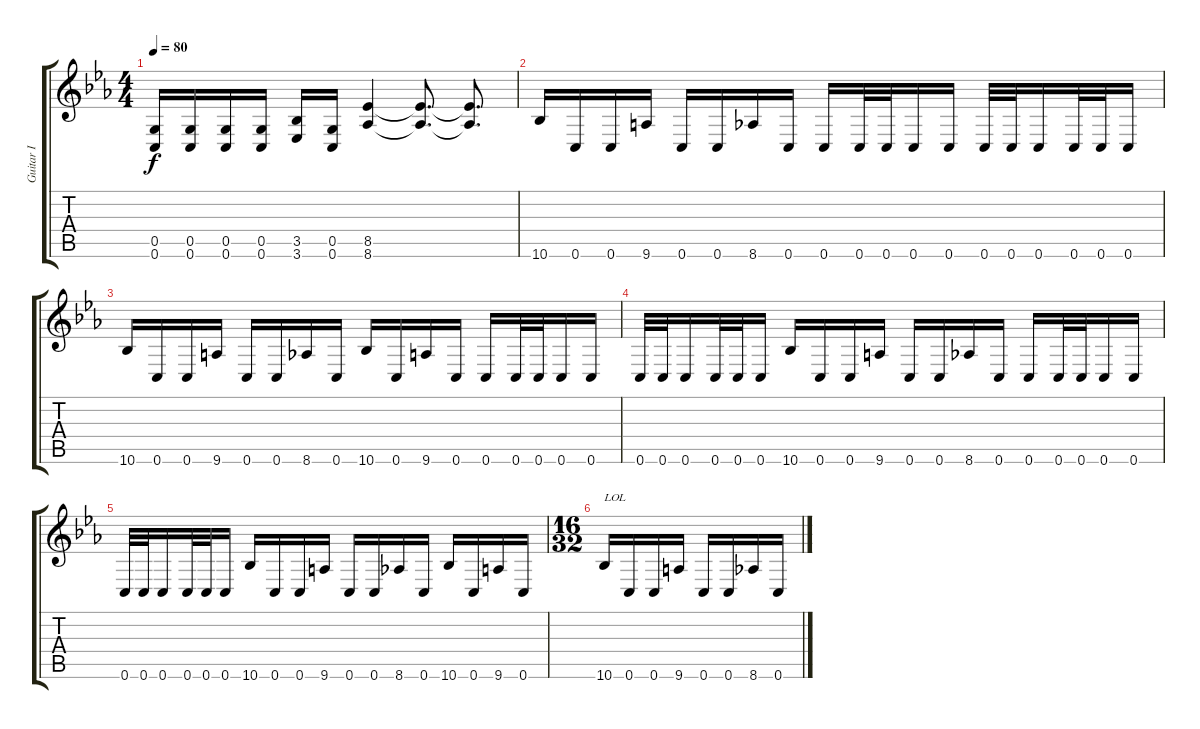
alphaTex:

\track ("Guitar I" "Guitar I") {instrument distortionguitar}
\staff {score tabs}
\tuning (D4 A3 F3 C3 G2 C2) {hide}
\ts (4 4)
\tempo 80
\clef g2
\ks eb
(0.5 0.6).16{dy f} (0.5 0.6).16 (0.5 0.6).16 (0.5 0.6).16 (3.5 3.6).16 (0.5 0.6).16 (8.5 8.6).4 (8.5{t} 8.6{t}).8{d} (8.5{t} 8.6{t}).8{d} |
10.6.16 0.6.16 0.6.16 9.6.16 0.6.16 0.6.16 8.6.16 0.6.16 0.6.16 0.6.32 0.6.32 0.6.16 0.6.16 0.6.32 0.6.32 0.6.16 0.6.32 0.6.32 0.6.16 |
10.6.16 0.6.16 0.6.16 9.6.16 0.6.16 0.6.16 8.6.16 0.6.16 10.6.16 0.6.16 9.6.16 0.6.16 0.6.16 0.6.32 0.6.32 0.6.16 0.6.16 |
0.6.32 0.6.32 0.6.16 0.6.32 0.6.32 0.6.16 10.6.16 0.6.16 0.6.16 9.6.16 0.6.16 0.6.16 8.6.16 0.6.16 0.6.16 0.6.32 0.6.32 0.6.16 0.6.16 |
0.6.32 0.6.32 0.6.16 0.6.32 0.6.32 0.6.16 10.6.16 0.6.16 0.6.16 9.6.16 0.6.16 0.6.16 8.6.16 0.6.16 10.6.16 0.6.16 9.6.16 0.6.16 |
\ts (16 32)
10.6.16{txt "LOL"} 0.6.16 0.6.16 9.6.16 0.6.16 0.6.16 8.6.16 0.6.16
